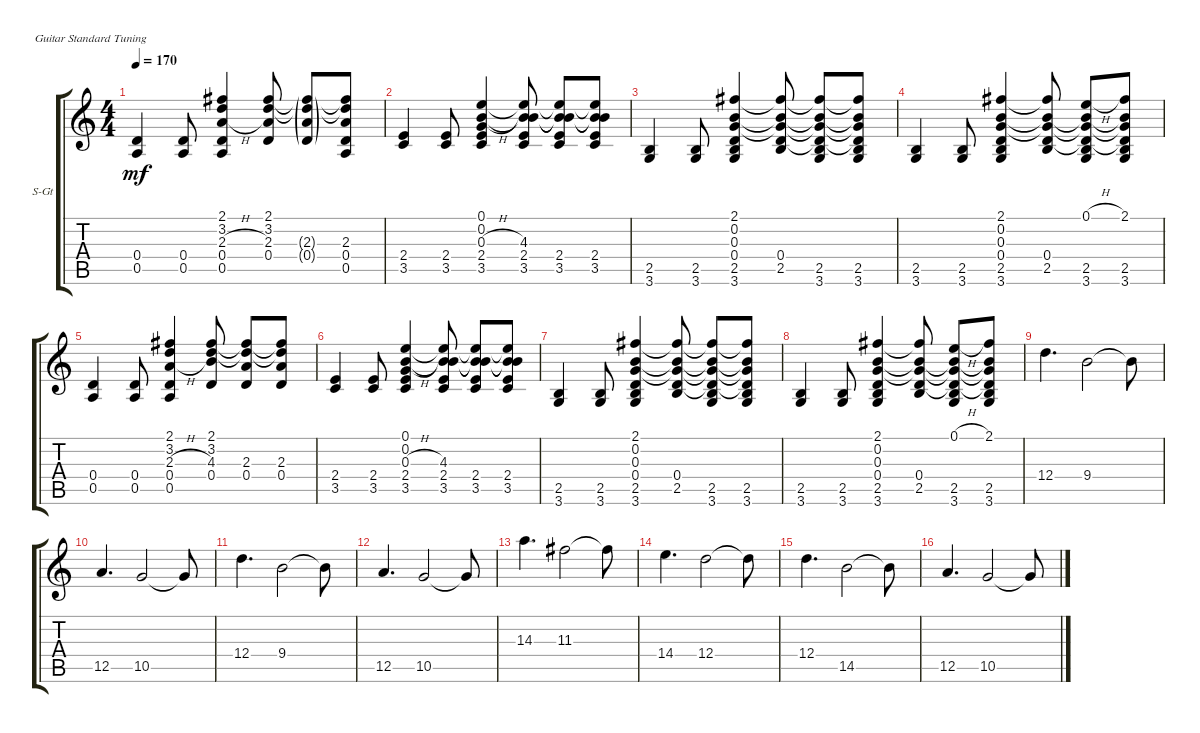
\defaultSystemsLayout 4
\bracketExtendMode groupsimilarinstruments
\firstSystemTrackNameOrientation horizontal
\otherSystemsTrackNameOrientation horizontal
\track ("Steel Guitar" "S-Gt") {instrument acousticguitarsteel}
\staff {score tabs}
\tuning (E4 B3 G3 D3 A2 E2)
\ts (4 4)
\tempo 170
\clef g2
\ks c
(0.5 0.4).4{dy mf} (0.5 0.4).8 (2.3{h} 3.2 2.1 0.5 0.4).4 (2.3 3.2 2.1 0.4).8 (0.4{g} 2.3{g} 3.2{g t} 2.1{g t}).8 (2.1{t} 3.2{t} 2.3 0.4 0.5).8 |
(3.5 2.4).4 (3.5 2.4).8 (3.5 2.4 0.3{h} 0.2 0.1).4 (4.3 0.1{t} 0.2{t} 2.4 3.5).8 (3.5 2.4 0.2{t} 4.3{t} 0.1{t}).8 (3.5 2.4 4.3{t} 0.2{t} 0.1{t}).8 |
(3.6 2.5).4 (3.6 2.5).8 (3.6 2.5 0.4 0.3 2.1 0.2).4 (0.2{t} 0.3{t} 0.4 2.1{t} 2.5).8 (2.5 3.6 0.4{t} 0.2{t} 0.3{t} 2.1{t}).8 (3.6 2.5 0.2{t} 0.3{t} 0.4{t} 2.1{t}).8 |
(3.6 2.5).4 (3.6 2.5).8 (3.6 2.5 0.4 0.3 2.1 0.2).4 (0.2{t} 0.3{t} 0.4 2.1{t} 2.5).8 (2.5 3.6 0.4{t} 0.2{t} 0.3{t} 0.1{h}).8 (3.6 2.5 0.2{t} 0.3{t} 0.4{t} 2.1).8 |
(0.5 0.4).4 (0.5 0.4).8 (2.3{h} 3.2 2.1 0.5 0.4).4 (4.3 3.2 2.1 0.4).8 (0.4 2.3 3.2{t} 2.1{t}).8 (2.1{t} 3.2{t} 2.3 0.4).8 |
(3.5 2.4).4 (3.5 2.4).8 (3.5 2.4 0.3{h} 0.2 0.1).4 (4.3 0.1{t} 0.2{t} 2.4 3.5).8 (3.5 2.4 0.2{t} 4.3{t} 0.1{t}).8 (3.5 2.4 4.3{t} 0.2{t} 0.1{t}).8 |
(3.6 2.5).4 (3.6 2.5).8 (3.6 2.5 0.4 0.3 2.1 0.2).4 (0.2{t} 0.3{t} 0.4 2.1{t} 2.5).8 (2.5 3.6 0.4{t} 0.2{t} 0.3{t} 2.1{t}).8 (3.6 2.5 0.2{t} 0.3{t} 0.4{t} 2.1{t}).8 |
(3.6 2.5).4 (3.6 2.5).8 (3.6 2.5 0.4 0.3 2.1 0.2).4 (0.2{t} 0.3{t} 0.4 2.1{t} 2.5).8 (2.5 3.6 0.4{t} 0.2{t} 0.3{t} 0.1{h}).8 (3.6 2.5 0.2{t} 0.3{t} 0.4{t} 2.1).8 |
12.4.4{d} 9.4.2 9.4{t}.8 |
12.5.4{d} 10.5.2 10.5{t}.8 |
12.4.4{d} 9.4.2 9.4{t}.8 |
12.5.4{d} 10.5.2 10.5{t}.8 |
14.3.4{d} 11.3.2 11.3{t}.8 |
14.4.4{d} 12.4.2 12.4{t}.8 |
12.4.4{d} 14.5.2 14.5{t}.8 |
12.5.4{d} 10.5.2 10.5{t}.8
